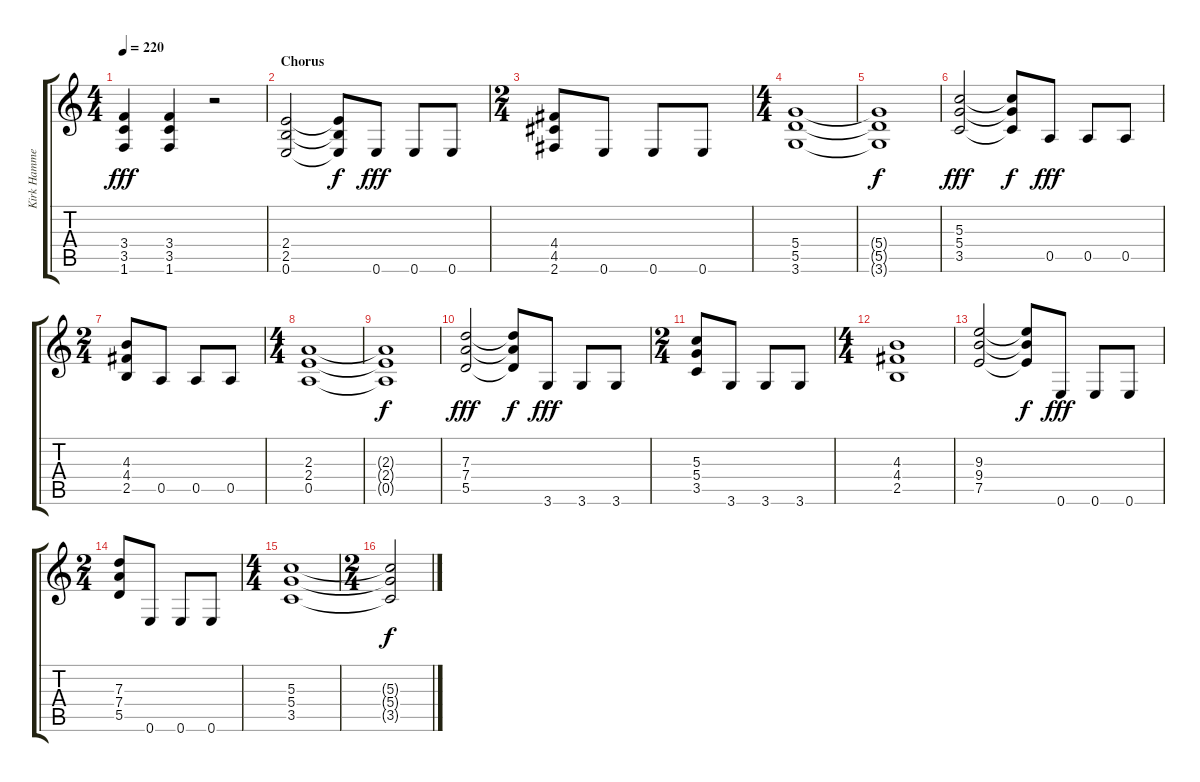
\track ("Kirk Hammet" "Kirk Hamme") {instrument distortionguitar}
\staff {score tabs}
\tuning (E4 B3 G3 D3 A2 E2) {hide}
\ts (4 4)
\tempo 220
\clef g2
\ks c
(3.4 3.5 1.6).4{dy fff} (3.4 3.5 1.6).4 r.2 |
\section ("" "Chorus")
(2.4 2.5 0.6).2 (2.4{t} 2.5{t} 0.6{t}).8{dy f} 0.6.8{dy fff} 0.6.8 0.6.8 |
\ts (2 4)
(4.4 4.5 2.6).8 0.6.8 0.6.8 0.6.8 |
\ts (4 4)
(5.4 5.5 3.6).1 |
(5.4{t} 5.5{t} 3.6{t}).1{dy f} |
(5.3 5.4 3.5).2{dy fff} (5.3{t} 5.4{t} 3.5{t}).8{dy f} 0.5.8{dy fff} 0.5.8 0.5.8 |
\ts (2 4)
(4.3 4.4 2.5).8 0.5.8 0.5.8 0.5.8 |
\ts (4 4)
(2.3 2.4 0.5).1 |
(2.3{t} 2.4{t} 0.5{t}).1{dy f} |
(7.3 7.4 5.5).2{dy fff} (7.3{t} 7.4{t} 5.5{t}).8{dy f} 3.6.8{dy fff} 3.6.8 3.6.8 |
\ts (2 4)
(5.3 5.4 3.5).8 3.6.8 3.6.8 3.6.8 |
\ts (4 4)
(4.3 4.4 2.5).1 |
(9.3 9.4 7.5).2 (9.3{t} 9.4{t} 7.5{t}).8{dy f} 0.6.8{dy fff} 0.6.8 0.6.8 |
\ts (2 4)
(7.3 7.4 5.5).8 0.6.8 0.6.8 0.6.8 |
\ts (4 4)
(5.3 5.4 3.5).1 |
\ts (2 4)
(5.3{t} 5.4{t} 3.5{t}).2{dy f}
